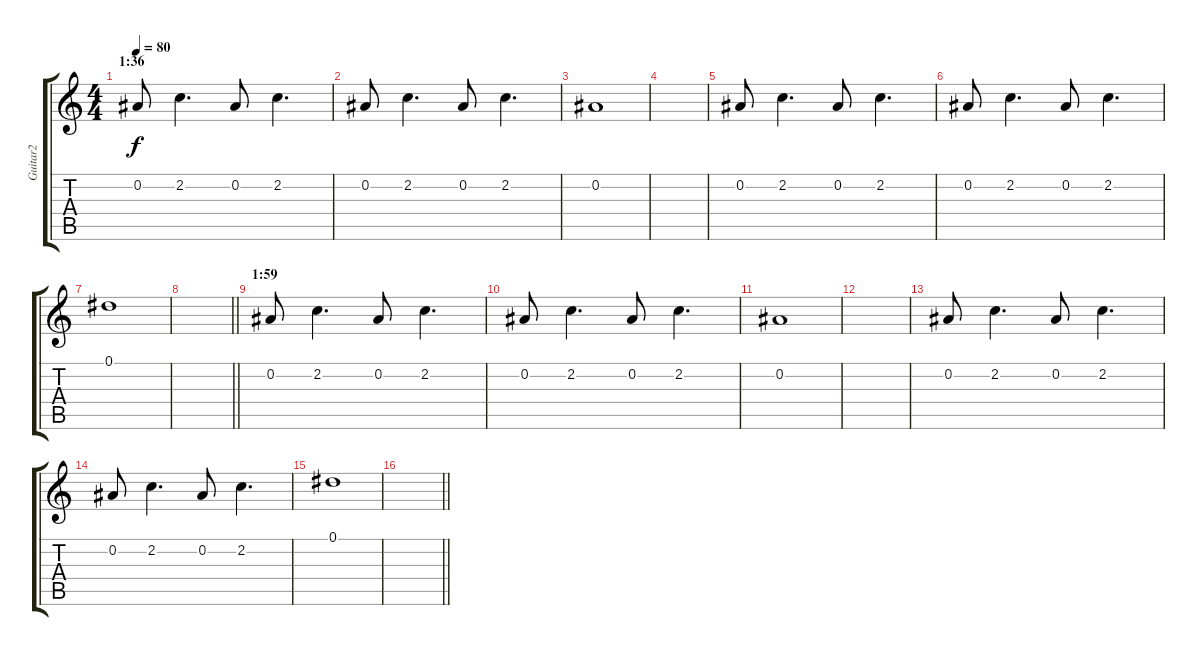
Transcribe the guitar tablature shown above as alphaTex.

\track ("Guitar2" "Guitar2") {instrument overdrivenguitar}
\staff {score tabs}
\tuning (Eb4 Bb3 Gb3 Db3 Ab2 Db2) {hide}
\ts (4 4)
\section ("" "1:36")
\tempo 80
\clef g2
\ks c
0.2.8{dy f} 2.2.4{d} 0.2.8 2.2.4{d} |
0.2.8 2.2.4{d} 0.2.8 2.2.4{d} |
0.2.1 |
|
0.2.8 2.2.4{d} 0.2.8 2.2.4{d} |
0.2.8 2.2.4{d} 0.2.8 2.2.4{d} |
0.1.1 |
\barLineRight lightlight
|
\section ("" "1:59")
0.2.8 2.2.4{d} 0.2.8 2.2.4{d} |
0.2.8 2.2.4{d} 0.2.8 2.2.4{d} |
0.2.1 |
|
0.2.8 2.2.4{d} 0.2.8 2.2.4{d} |
0.2.8 2.2.4{d} 0.2.8 2.2.4{d} |
0.1.1 |
\barLineRight lightlight
